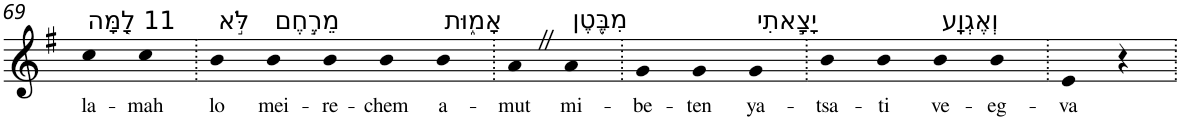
**kern	**text
*part1	*part1
*staff1	*staff1
*I"Piano	*
*I'Pno	*
!!LO:PB:g=z
*clefG2	*
*k[f#]	*
*G:	*
=69	=69
!LO:TX:a:t=11 לָ֤מָּה	!
!	!LO:LY:b
4cc	la-
!	!LO:LY:b
4cc	-mah
=70.	=70.
!LO:TX:a:t=לֹּ֣א	!
!	!LO:LY:b
4b	lo
!LO:TX:a:t=מֵרֶ֣חֶם	!
!	!LO:LY:b
4b	mei-
!	!LO:LY:b
4b	-re-
!	!LO:LY:b
4b	-chem
!LO:TX:a:t=אָמ֑וּת	!
!	!LO:LY:b
4b	a-
=71.	=71.
!	!LO:LY:b
4aZ	-mut
!LO:TX:a:t=מִבֶּ֖טֶן	!
!	!LO:LY:b
4a	mi-
=72.	=72.
!	!LO:LY:b
4g	-be-
!	!LO:LY:b
4g	-ten
!LO:TX:a:t=יָצָ֣אתִי	!
!	!LO:LY:b
4g	ya-
=73.	=73.
!	!LO:LY:b
4b	-tsa-
!	!LO:LY:b
4b	-ti
!LO:TX:a:t=וְאֶגְוָֽע	!
!	!LO:LY:b
4b	ve-
!	!LO:LY:b
4b	-eg-
=74.	=74.
!	!LO:LY:b
4e	-va
4r	.
=.	=.
*-	*-
